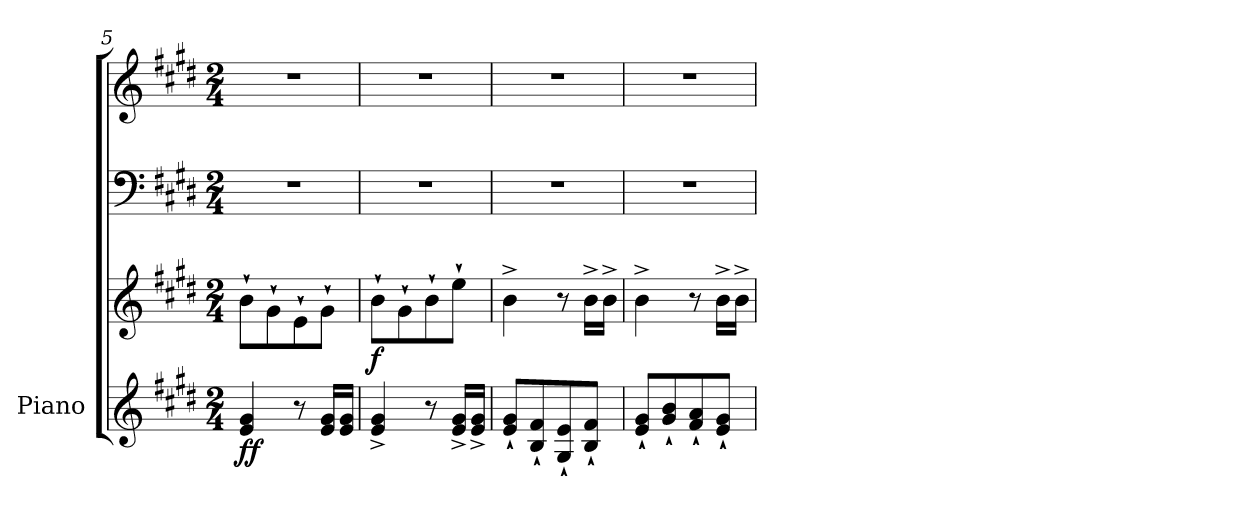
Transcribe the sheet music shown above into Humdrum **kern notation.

**kern	**kern	**kern	**kern	**dynam
*part1	*part1	*part1	*part1	*part1
*staff4	*staff3	*staff2	*staff1	*staff1/2/3/4
*I"Piano	*	*	*	*
*I'Pno.	*	*	*	*
*clefG2	*clefG2	*clefF4	*clefG2	*
*k[f#c#g#d#]	*k[f#c#g#d#]	*k[f#c#g#d#]	*k[f#c#g#d#]	*
*M2/4	*M2/4	*M2/4	*M2/4	*
=5	=5	=5	=5	=5
!	!	!	!	!LO:DY:b=4
4e/ 4g#/	8b`\L	2r	2r	ff
.	8g#`\	.	.	.
8r	8e`\	.	.	.
16e/ 16g#/LL	8g#`\J	.	.	.
16e/ 16g#/JJ	.	.	.	.
=6	=6	=6	=6	=6
!	!	!	!	!LO:DY:b=3
4e/^ 4g#/^	8b`\L	2r	2r	f
.	8g#`\	.	.	.
8r	8b`\	.	.	.
16e/^ 16g#/^LL	8ee`\J	.	.	.
16e/^ 16g#/^JJ	.	.	.	.
=7	=7	=7	=7	=7
8e/` 8g#/`L	4b^\	2r	2r	.
8B/` 8f#/`	.	.	.	.
8G#/` 8e/`	8r	.	.	.
8B/` 8f#/`J	16b^\LL	.	.	.
.	16b^\JJ	.	.	.
=8	=8	=8	=8	=8
8e/` 8g#/`L	4b^\	2r	2r	.
8g#/` 8b/`	.	.	.	.
8f#/` 8a/`	8r	.	.	.
8e/` 8g#/`J	16b^\LL	.	.	.
.	16b^\JJ	.	.	.
=	=	=	=	=
*-	*-	*-	*-	*-
